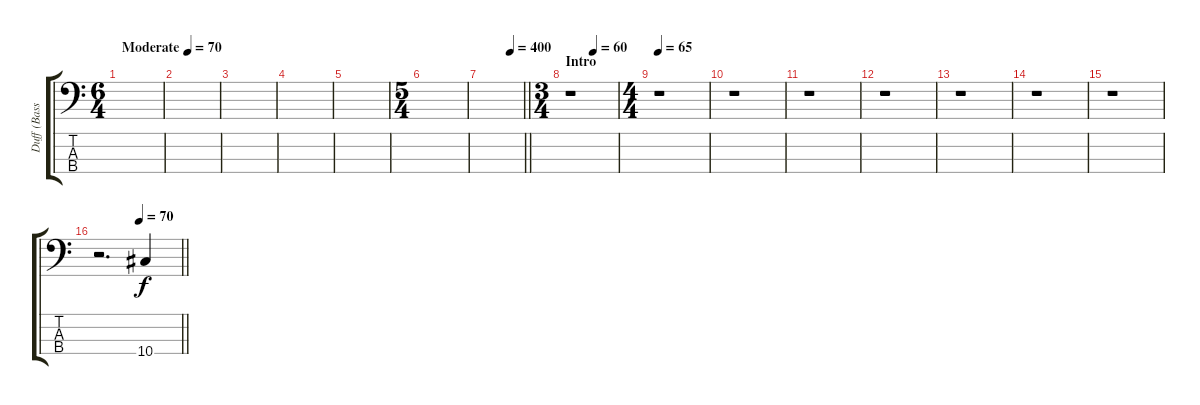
\track ("Duff (Bass)" "Duff (Bass") {instrument electricbasspick}
\staff {score tabs}
\tuning (Gb2 Db2 Ab1 Eb1) {hide}
\ts (6 4)
\tempo (70 "Moderate")
\tempo 92
\tempo (70 "Moderate")
\clef f4
\ks c
|
|
|
|
|
\ts (5 4)
|
\tempo (400 0.7)
\barLineRight lightlight
|
\ts (3 4)
\section ("" "Intro")
\tempo (60 0.5)
r.1 |
\ts (4 4)
\tempo 65
r.1 |
r.1 |
r.1 |
r.1 |
r.1 |
r.1 |
r.1 |
\tempo (70 0.5)
\barLineRight lightlight
r.2{d} 10.4.4
